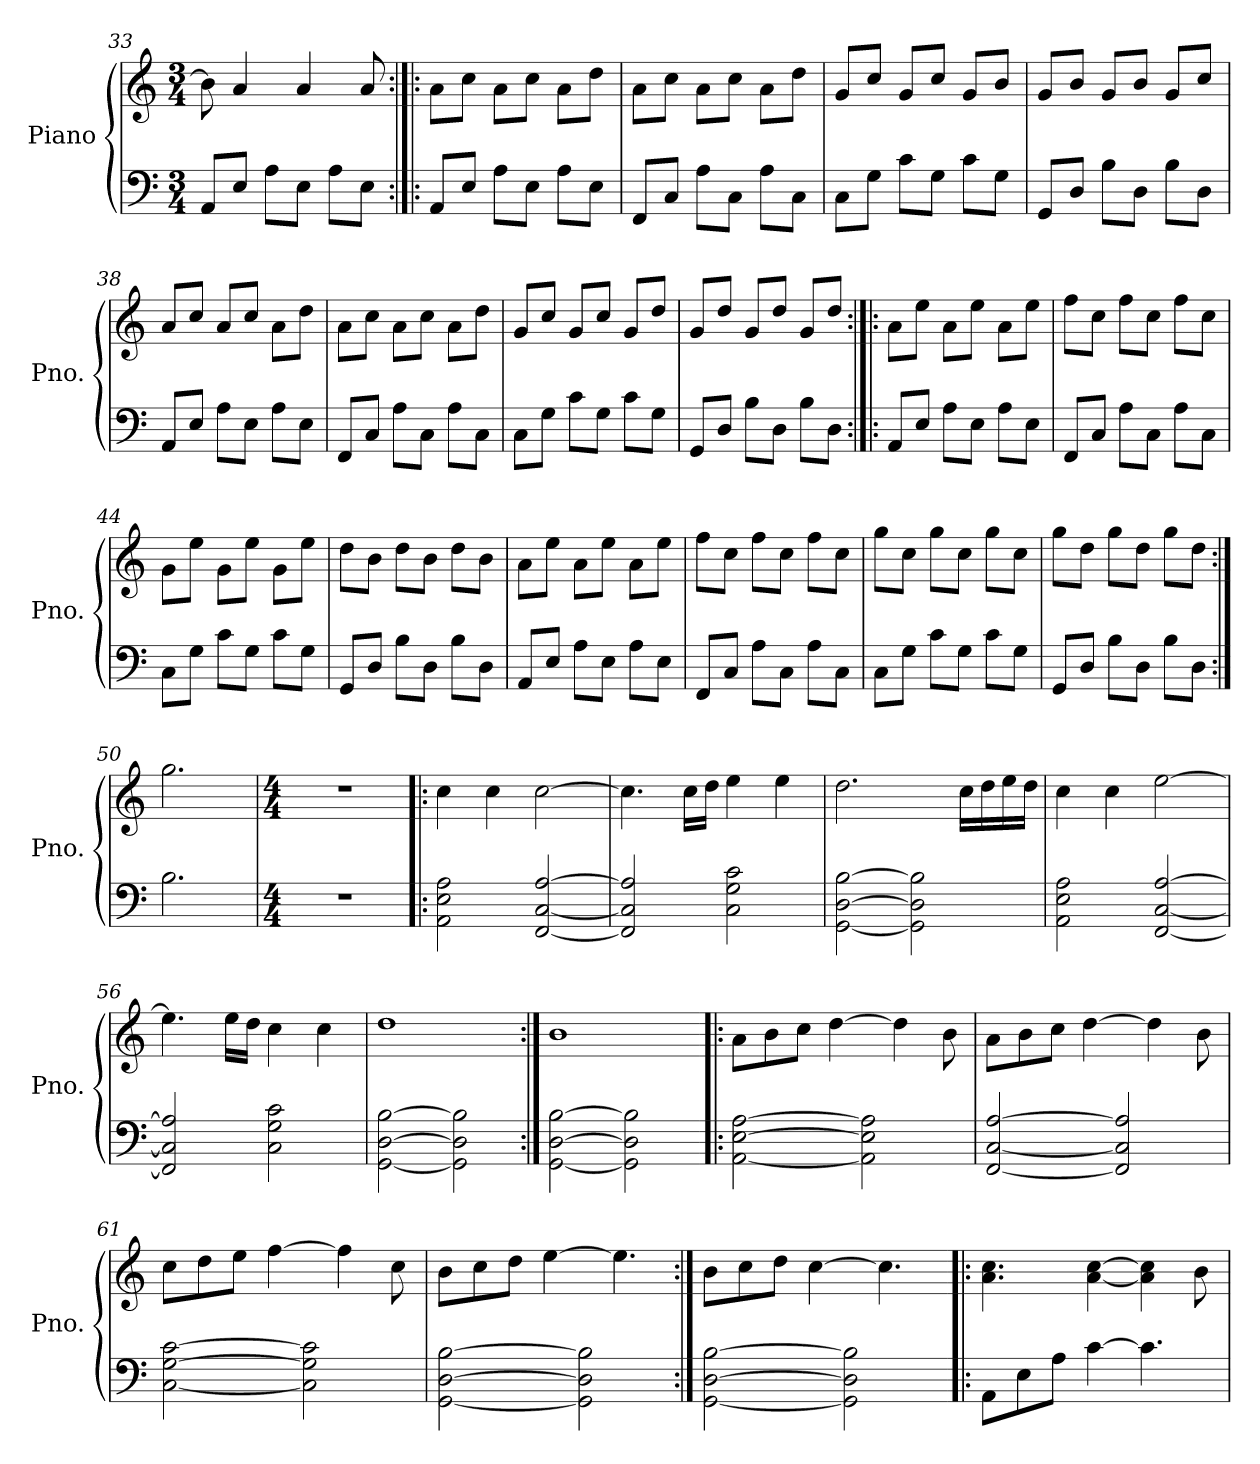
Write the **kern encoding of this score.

**kern	**kern
*part1	*part1
*staff2	*staff1
*I"Piano	*
*I'Pno.	*
*clefF4	*clefG2
*k[]	*k[]
*M3/4	*M3/4
=33	=33
8AA/L	8b\]
8E/J	4a/
8A\L	.
8E\J	4a/
8A\L	.
8E\J	8a/
=34:|!|:	=34:|!|:
8AA/L	8a\L
8E/J	8cc\J
8A\L	8a\L
8E\J	8cc\J
8A\L	8a\L
8E\J	8dd\J
=35	=35
8FF/L	8a\L
8C/J	8cc\J
8A\L	8a\L
8C\J	8cc\J
8A\L	8a\L
8C\J	8dd\J
=36	=36
8C\L	8g/L
8G\J	8cc/J
8c\L	8g/L
8G\J	8cc/J
8c\L	8g/L
8G\J	8b/J
!!LO:PB:g=z
=37	=37
8GG/L	8g/L
8D/J	8b/J
8B\L	8g/L
8D\J	8b/J
8B\L	8g/L
8D\J	8cc/J
=38	=38
8AA/L	8a/L
8E/J	8cc/J
8A\L	8a/L
8E\J	8cc/J
8A\L	8a\L
8E\J	8dd\J
=39	=39
8FF/L	8a\L
8C/J	8cc\J
8A\L	8a\L
8C\J	8cc\J
8A\L	8a\L
8C\J	8dd\J
=40	=40
8C\L	8g/L
8G\J	8cc/J
8c\L	8g/L
8G\J	8cc/J
8c\L	8g/L
8G\J	8dd/J
=41	=41
8GG/L	8g/L
8D/J	8dd/J
8B\L	8g/L
8D\J	8dd/J
8B\L	8g/L
8D\J	8dd/J
=42:|!|:	=42:|!|:
8AA/L	8a\L
8E/J	8ee\J
8A\L	8a\L
8E\J	8ee\J
8A\L	8a\L
8E\J	8ee\J
!!LO:LB:g=z
=43	=43
8FF/L	8ff\L
8C/J	8cc\J
8A\L	8ff\L
8C\J	8cc\J
8A\L	8ff\L
8C\J	8cc\J
=44	=44
8C\L	8g\L
8G\J	8ee\J
8c\L	8g\L
8G\J	8ee\J
8c\L	8g\L
8G\J	8ee\J
=45	=45
8GG/L	8dd\L
8D/J	8b\J
8B\L	8dd\L
8D\J	8b\J
8B\L	8dd\L
8D\J	8b\J
=46	=46
8AA/L	8a\L
8E/J	8ee\J
8A\L	8a\L
8E\J	8ee\J
8A\L	8a\L
8E\J	8ee\J
=47	=47
8FF/L	8ff\L
8C/J	8cc\J
8A\L	8ff\L
8C\J	8cc\J
8A\L	8ff\L
8C\J	8cc\J
=48	=48
8C\L	8gg\L
8G\J	8cc\J
8c\L	8gg\L
8G\J	8cc\J
8c\L	8gg\L
8G\J	8cc\J
!!LO:LB:g=z
=49	=49
8GG/L	8gg\L
8D/J	8dd\J
8B\L	8gg\L
8D\J	8dd\J
8B\L	8gg\L
8D\J	8dd\J
=50:|!	=50:|!
2.B\	2.gg\
=51	=51
*M4/4	*M4/4
1r	1r
=52!|:	=52!|:
2AA\ 2E\ 2A\	4cc\
.	4cc\
[2FF/ [2C/ [2A/	[2cc\
=53	=53
2FF/] 2C/] 2A/]	4.cc\]
.	16cc\LL
.	16dd\JJ
2C\ 2G\ 2c\	4ee\
.	4ee\
=54	=54
[2GG\ [2D\ [2B\	2.dd\
2GG\] 2D\] 2B\]	.
.	16cc\LL
.	16dd\
.	16ee\
.	16dd\JJ
=55	=55
2AA\ 2E\ 2A\	4cc\
.	4cc\
[2FF/ [2C/ [2A/	[2ee\
=56	=56
2FF/] 2C/] 2A/]	4.ee\]
.	16ee\LL
.	16dd\JJ
2C\ 2G\ 2c\	4cc\
.	4cc\
!!LO:LB:g=z
=57	=57
[2GG\ [2D\ [2B\	1dd
2GG\] 2D\] 2B\]	.
=58:|!	=58:|!
[2GG\ [2D\ [2B\	1b
2GG\] 2D\] 2B\]	.
=59!|:	=59!|:
[2AA\ [2E\ [2A\	8a\L
.	8b\
.	8cc\J
.	[4dd\
2AA\] 2E\] 2A\]	.
.	4dd\]
.	8b\
=60	=60
[2FF/ [2C/ [2A/	8a\L
.	8b\
.	8cc\J
.	[4dd\
2FF/] 2C/] 2A/]	.
.	4dd\]
.	8b\
=61	=61
[2C\ [2G\ [2c\	8cc\L
.	8dd\
.	8ee\J
.	[4ff\
2C\] 2G\] 2c\]	.
.	4ff\]
.	8cc\
=62	=62
[2GG\ [2D\ [2B\	8b\L
.	8cc\
.	8dd\J
.	[4ee\
2GG\] 2D\] 2B\]	.
.	4.ee\]
=63:|!	=63:|!
[2GG\ [2D\ [2B\	8b\L
.	8cc\
.	8dd\J
.	[4cc\
2GG\] 2D\] 2B\]	.
.	4.cc\]
!!LO:LB:g=z
=64!|:	=64!|:
8AA\L	4.a\ 4.cc\
8E\	.
8A\J	.
[4c\	[4a\ [4cc\
4.c\]	4a\] 4cc\]
.	8b\
=	=
*-	*-
